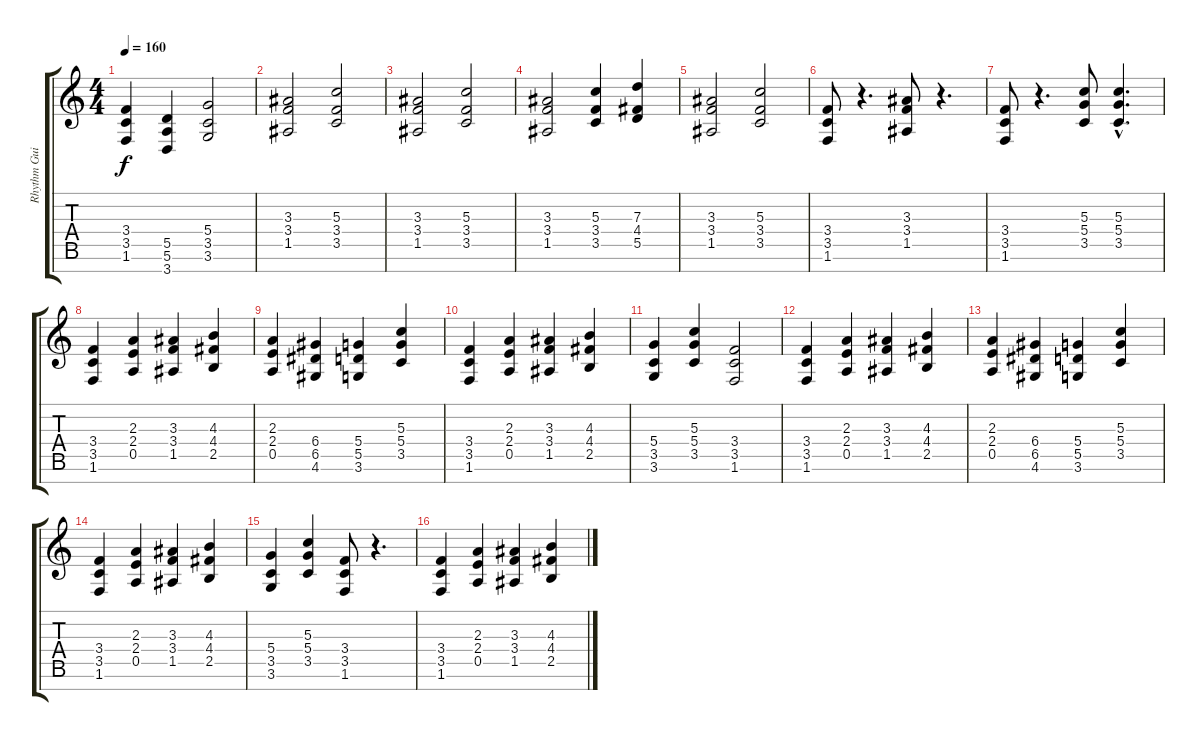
\track ("Rhythm Guitar (7 String)" "Rhythm Gui") {instrument distortionguitar}
\staff {score tabs}
\tuning (E4 B3 G3 D3 A2 E2 B1) {hide}
\ts (4 4)
\tempo 160
\clef g2
\ks c
(3.4 3.5 1.6).4{dy f} (5.5 5.6 3.7).4 (5.4 3.5 3.6).2 |
(3.3 3.4 1.5).2 (5.3 3.4 3.5).2 |
(3.3 3.4 1.5).2 (5.3 3.4 3.5).2 |
(3.3 3.4 1.5).2 (5.3 3.4 3.5).4 (7.3 4.4 5.5).4 |
(3.3 3.4 1.5).2 (5.3 3.4 3.5).2 |
(3.4 3.5 1.6).8 r.4{d} (3.3 3.4 1.5).8 r.4{d} |
(3.4 3.5 1.6).8 r.4{d} (5.3 5.4 3.5).8 (5.3{hac} 5.4{hac} 3.5{hac}).4{d} |
(3.4 3.5 1.6).4 (2.3 2.4 0.5).4 (3.3 3.4 1.5).4 (4.3 4.4 2.5).4 |
(2.3 2.4 0.5).4 (6.4 6.5 4.6).4 (5.4 5.5 3.6).4 (5.3 5.4 3.5).4 |
(3.4 3.5 1.6).4 (2.3 2.4 0.5).4 (3.3 3.4 1.5).4 (4.3 4.4 2.5).4 |
(5.4 3.5 3.6).4 (5.3 5.4 3.5).4 (3.4 3.5 1.6).2 |
(3.4 3.5 1.6).4 (2.3 2.4 0.5).4 (3.3 3.4 1.5).4 (4.3 4.4 2.5).4 |
(2.3 2.4 0.5).4 (6.4 6.5 4.6).4 (5.4 5.5 3.6).4 (5.3 5.4 3.5).4 |
(3.4 3.5 1.6).4 (2.3 2.4 0.5).4 (3.3 3.4 1.5).4 (4.3 4.4 2.5).4 |
(5.4 3.5 3.6).4 (5.3 5.4 3.5).4 (3.4 3.5 1.6).8 r.4{d} |
(3.4 3.5 1.6).4 (2.3 2.4 0.5).4 (3.3 3.4 1.5).4 (4.3 4.4 2.5).4
